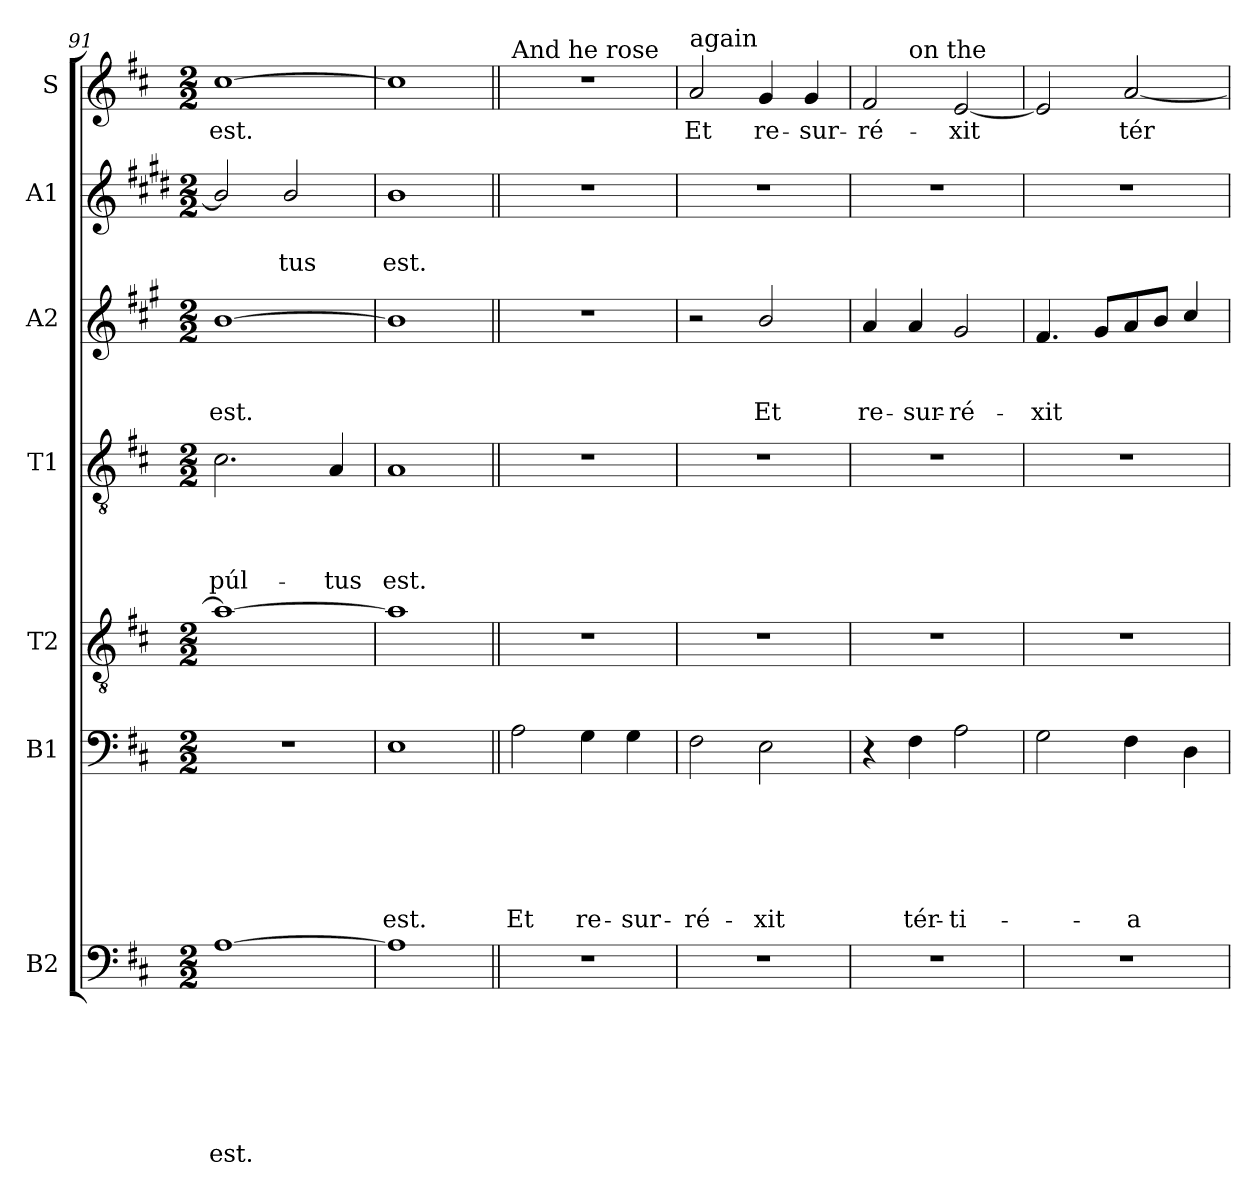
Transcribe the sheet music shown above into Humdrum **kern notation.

**kern	**text	**text	**text	**text	**text	**text	**text	**kern	**text	**text	**text	**text	**text	**text	**kern	**text	**kern	**text	**text	**text	**text	**kern	**text	**text	**text	**kern	**text	**text	**kern	**text
*part7	*part7	*part7	*part7	*part7	*part7	*part7	*part7	*part6	*part6	*part6	*part6	*part6	*part6	*part6	*part5	*part5	*part4	*part4	*part4	*part4	*part4	*part3	*part3	*part3	*part3	*part2	*part2	*part2	*part1	*part1
*staff7	*staff7	*staff7	*staff7	*staff7	*staff7	*staff7	*staff7	*staff6	*staff6	*staff6	*staff6	*staff6	*staff6	*staff6	*staff5	*staff5	*staff4	*staff4	*staff4	*staff4	*staff4	*staff3	*staff3	*staff3	*staff3	*staff2	*staff2	*staff2	*staff1	*staff1
*I"B2	*	*	*	*	*	*	*	*I"B1	*	*	*	*	*	*	*I"T2	*	*I"T1	*	*	*	*	*I"A2	*	*	*	*I"A1	*	*	*I"S	*
*clefF4	*	*	*	*	*	*	*	*clefF4	*	*	*	*	*	*	*clefGv2	*	*clefGv2	*	*	*	*	*clefG2	*	*	*	*clefG2	*	*	*clefG2	*
*ITrd7c12	*	*	*	*	*	*	*	*	*	*	*	*	*	*	*ITrd8c14	*	*	*	*	*	*	*ITrd4c7	*	*	*	*ITrd1c2	*	*	*	*
*k[f#c#]	*	*	*	*	*	*	*	*k[f#c#]	*	*	*	*	*	*	*k[f#c#]	*	*k[f#c#]	*	*	*	*	*k[f#c#]	*	*	*	*k[f#c#]	*	*	*k[f#c#]	*
*D:	*	*	*	*	*	*	*	*D:	*	*	*	*	*	*	*D:	*	*D:	*	*	*	*	*D:	*	*	*	*D:	*	*	*D:	*
*M2/2	*	*	*	*	*	*	*	*M2/2	*	*	*	*	*	*	*M2/2	*	*M2/2	*	*	*	*	*M2/2	*	*	*	*M2/2	*	*	*M2/2	*
=91	=91	=91	=91	=91	=91	=91	=91	=91	=91	=91	=91	=91	=91	=91	=91	=91	=91	=91	=91	=91	=91	=91	=91	=91	=91	=91	=91	=91	=91	=91
!	!	!	!	!	!	!	!LO:LY:b	!	!	!	!	!	!	!	!	!	!	!	!	!	!LO:LY:b	!	!	!	!LO:LY:b	!	!	!	!	!LO:LY:b
[1AA	.	.	.	.	.	.	est.	1r	.	.	.	.	.	.	1A_	.	2.c#\	.	.	.	-púl-	[1e	.	.	est.	2a/]	.	.	[1cc#	est.
!	!	!	!	!	!	!	!	!	!	!	!	!	!	!	!	!	!	!	!	!	!	!	!	!	!	!	!	!LO:LY:b	!	!
.	.	.	.	.	.	.	.	.	.	.	.	.	.	.	.	.	.	.	.	.	.	.	.	.	.	2a/	.	-tus	.	.
!	!	!	!	!	!	!	!	!	!	!	!	!	!	!	!	!	!	!	!	!	!LO:LY:b	!	!	!	!	!	!	!	!	!
.	.	.	.	.	.	.	.	.	.	.	.	.	.	.	.	.	4A/	.	.	.	-tus	.	.	.	.	.	.	.	.	.
=92	=92	=92	=92	=92	=92	=92	=92	=92	=92	=92	=92	=92	=92	=92	=92	=92	=92	=92	=92	=92	=92	=92	=92	=92	=92	=92	=92	=92	=92	=92
!	!	!	!	!	!	!	!	!	!	!	!	!	!	!LO:LY:b	!	!	!	!	!	!	!LO:LY:b	!	!	!	!	!	!	!LO:LY:b	!	!
1AA]	.	.	.	.	.	.	.	1E	.	.	.	.	.	est.	1A]	.	1A	.	.	.	est.	1e]	.	.	.	1a	.	est.	1cc#]	.
=93||	=93||	=93||	=93||	=93||	=93||	=93||	=93||	=93||	=93||	=93||	=93||	=93||	=93||	=93||	=93||	=93||	=93||	=93||	=93||	=93||	=93||	=93||	=93||	=93||	=93||	=93||	=93||	=93||	=93||	=93||
!	!	!	!	!	!	!	!	!	!	!	!	!	!	!	!	!	!	!	!	!	!	!	!	!	!	!	!	!	!LO:TX:a:t=And he rose	!
!	!	!	!	!	!	!	!	!	!	!	!	!	!	!LO:LY:b	!	!	!	!	!	!	!	!	!	!	!	!	!	!	!	!
1r	.	.	.	.	.	.	.	2A\	.	.	.	.	.	Et	1r	.	1r	.	.	.	.	1r	.	.	.	1r	.	.	1r	.
!	!	!	!	!	!	!	!	!	!	!	!	!	!	!LO:LY:b	!	!	!	!	!	!	!	!	!	!	!	!	!	!	!	!
.	.	.	.	.	.	.	.	4G\	.	.	.	.	.	re-	.	.	.	.	.	.	.	.	.	.	.	.	.	.	.	.
!	!	!	!	!	!	!	!	!	!	!	!	!	!	!LO:LY:b	!	!	!	!	!	!	!	!	!	!	!	!	!	!	!	!
.	.	.	.	.	.	.	.	4G\	.	.	.	.	.	-sur-	.	.	.	.	.	.	.	.	.	.	.	.	.	.	.	.
!!LO:PB:g=z
=94	=94	=94	=94	=94	=94	=94	=94	=94	=94	=94	=94	=94	=94	=94	=94	=94	=94	=94	=94	=94	=94	=94	=94	=94	=94	=94	=94	=94	=94	=94
!	!	!	!	!	!	!	!	!	!	!	!	!	!	!	!	!	!	!	!	!	!	!	!	!	!	!	!	!	!LO:TX:a:t=again	!
!	!	!	!	!	!	!	!	!	!	!	!	!	!	!LO:LY:b	!	!	!	!	!	!	!	!	!	!	!	!	!	!	!	!LO:LY:b
1r	.	.	.	.	.	.	.	2F#\	.	.	.	.	.	-ré-	1r	.	1r	.	.	.	.	2r	.	.	.	1r	.	.	2a/	Et
!	!	!	!	!	!	!	!	!	!	!	!	!	!	!LO:LY:b	!	!	!	!	!	!	!	!	!	!	!LO:LY:b	!	!	!	!	!LO:LY:b
.	.	.	.	.	.	.	.	2E\	.	.	.	.	.	-xit	.	.	.	.	.	.	.	2e/	.	.	Et	.	.	.	4g/	re-
!	!	!	!	!	!	!	!	!	!	!	!	!	!	!	!	!	!	!	!	!	!	!	!	!	!	!	!	!	!	!LO:LY:b
.	.	.	.	.	.	.	.	.	.	.	.	.	.	.	.	.	.	.	.	.	.	.	.	.	.	.	.	.	4g/	-sur-
=95	=95	=95	=95	=95	=95	=95	=95	=95	=95	=95	=95	=95	=95	=95	=95	=95	=95	=95	=95	=95	=95	=95	=95	=95	=95	=95	=95	=95	=95	=95
!	!	!	!	!	!	!	!	!	!	!	!	!	!	!	!	!	!	!	!	!	!	!	!	!	!LO:LY:b	!	!	!	!	!LO:LY:b
*	*	*	*	*	*	*	*	*	*	*	*	*	*	*	*	*	*	*	*	*	*	*	*	*	*	*	*	*	*^	*
1r	.	.	.	.	.	.	.	4r	.	.	.	.	.	.	1r	.	1r	.	.	.	.	4d/	.	.	re-	1r	.	.	2f#/	4ryy	-ré-
!	!	!	!	!	!	!	!	!	!	!	!	!	!	!	!	!	!	!	!	!	!	!	!	!	!	!	!	!	!	!LO:TX:a:t=on the	!
!	!	!	!	!	!	!	!	!	!	!	!	!	!	!LO:LY:b	!	!	!	!	!	!	!	!	!	!	!LO:LY:b	!	!	!	!	!	!
.	.	.	.	.	.	.	.	4F#\	.	.	.	.	.	tér-	.	.	.	.	.	.	.	4d/	.	.	-sur-	.	.	.	.	2.ryy	.
!	!	!	!	!	!	!	!	!	!	!	!	!	!	!LO:LY:b	!	!	!	!	!	!	!	!	!	!	!LO:LY:b	!	!	!	!	!	!LO:LY:b
.	.	.	.	.	.	.	.	2A\	.	.	.	.	.	-ti-	.	.	.	.	.	.	.	2c#/	.	.	-ré-	.	.	.	[2e/	.	-xit
=96	=96	=96	=96	=96	=96	=96	=96	=96	=96	=96	=96	=96	=96	=96	=96	=96	=96	=96	=96	=96	=96	=96	=96	=96	=96	=96	=96	=96	=96	=96	=96
!	!	!	!	!	!	!	!	!	!	!	!	!	!	!	!	!	!	!	!	!	!	!	!	!	!	!	!	!	!LO:TX:a:t=third day,	!	!
!	!	!	!	!	!	!	!	!	!	!	!	!	!	!	!	!	!	!	!	!	!	!	!	!	!LO:LY:b	!	!	!	!	!	!
*	*	*	*	*	*	*	*	*	*	*	*	*	*	*	*	*	*	*	*	*	*	*	*	*	*	*	*	*	*v	*v	*
1r	.	.	.	.	.	.	.	2G\	.	.	.	.	.	.	1r	.	1r	.	.	.	.	4.B/	.	.	-xit	1r	.	.	2e/]	.
.	.	.	.	.	.	.	.	.	.	.	.	.	.	.	.	.	.	.	.	.	.	8c#/L	.	.	.	.	.	.	.	.
!	!	!	!	!	!	!	!	!	!	!	!	!	!	!LO:LY:b	!	!	!	!	!	!	!	!	!	!	!	!	!	!	!	!LO:LY:b
.	.	.	.	.	.	.	.	4F#\	.	.	.	.	.	-a	.	.	.	.	.	.	.	8d/	.	.	.	.	.	.	[2a/	tér-
.	.	.	.	.	.	.	.	.	.	.	.	.	.	.	.	.	.	.	.	.	.	8e/J	.	.	.	.	.	.	.	.
.	.	.	.	.	.	.	.	4D\	.	.	.	.	.	.	.	.	.	.	.	.	.	4f#/	.	.	.	.	.	.	.	.
=	=	=	=	=	=	=	=	=	=	=	=	=	=	=	=	=	=	=	=	=	=	=	=	=	=	=	=	=	=	=
*-	*-	*-	*-	*-	*-	*-	*-	*-	*-	*-	*-	*-	*-	*-	*-	*-	*-	*-	*-	*-	*-	*-	*-	*-	*-	*-	*-	*-	*-	*-
